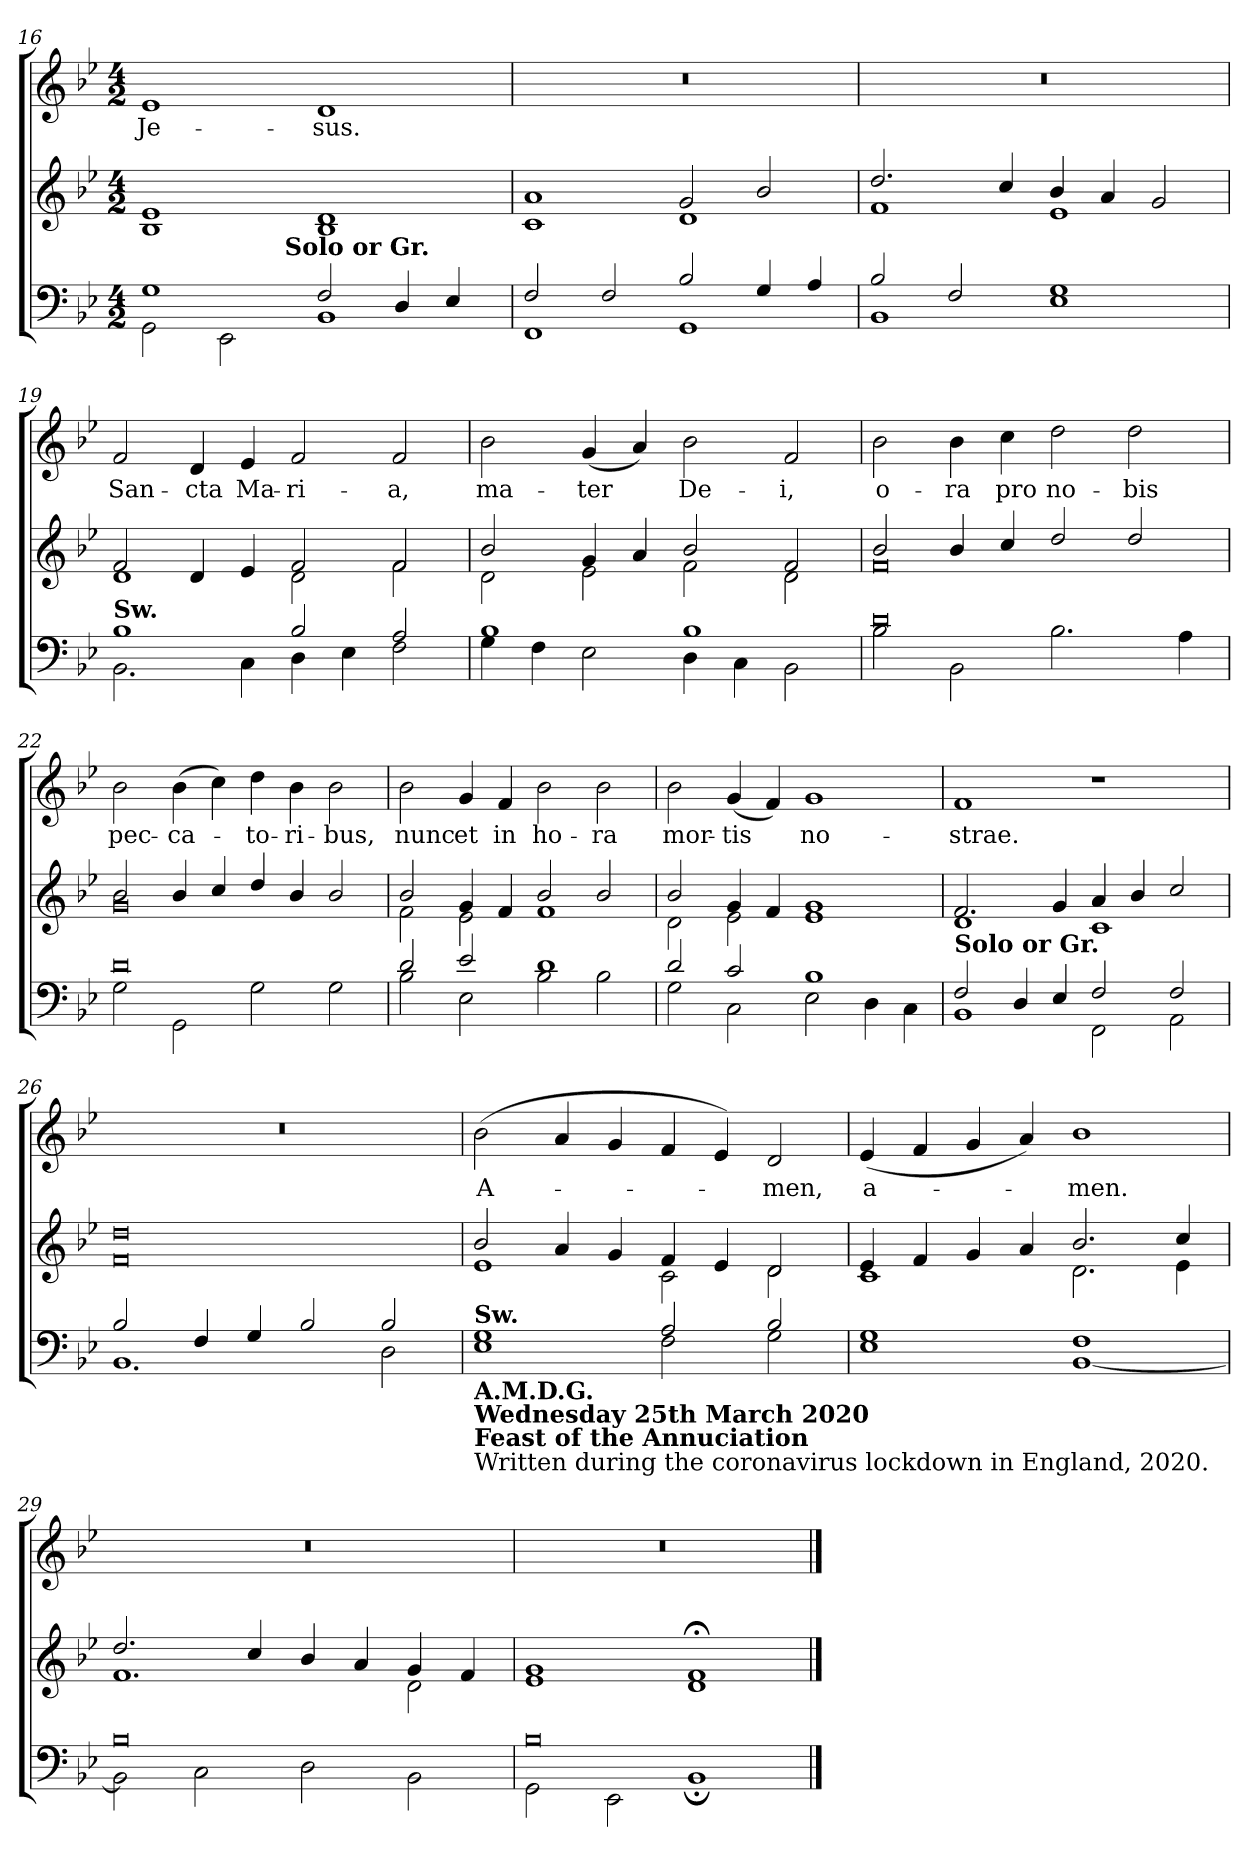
**kern	**kern	**kern	**text
*part2	*part2	*part1	*part1
*staff3	*staff2	*staff1	*staff1
*clefF4	*clefG2	*clefG2	*
*k[b-e-]	*k[b-e-]	*k[b-e-]	*
*B-:	*B-:	*B-:	*
*M4/2	*M4/2	*M4/2	*
=16	=16	=16	=16
*^	*^	*	*
!	!	!	!	!	!LO:LY:b
*	*^	*	*	*	*
1G	2GG\	2..ryy	1e-	1B-	1e-	Je-
.	2EE-\	.	.	.	.	.
!	!	!LO:TX:a:B:t=Solo or Gr.	!	!	!	!
.	.	1ryy	.	.	.	.
!	!	!	!	!	!	!LO:LY:b
2F/	1BB-	.	1d	1B-	1d	-sus.
4D/	.	.	.	.	.	.
4E-/	.	.	.	.	.	.
.	.	8ryy	.	.	.	.
*	*v	*v	*	*	*	*
!!LO:PB:g=z
=17	=17	=17	=17	=17	=17
2F/	1FF	1a	1c	0r	.
2F/	.	.	.	.	.
2B-/	1GG	2g/	1d	.	.
4G/	.	2b-/	.	.	.
4A/	.	.	.	.	.
=18	=18	=18	=18	=18	=18
2B-/	1BB-	2.dd/	1f	0r	.
2F/	.	.	.	.	.
.	.	4cc/	.	.	.
1G	1E-	4b-/	1e-	.	.
.	.	4a/	.	.	.
.	.	2g/	.	.	.
=19	=19	=19	=19	=19	=19
!LO:TX:a:B:t=Sw.	!	!	!	!	!
!	!	!	!	!	!LO:LY:b
1B-	2.BB-\	2f/	1d	2f/	San-
!	!	!	!	!	!LO:LY:b
.	.	4d/	.	4d/	-cta
!	!	!	!	!	!LO:LY:b
.	4C\	4e-/	.	4e-/	Ma-
!	!	!	!	!	!LO:LY:b
2B-/	4D\	2f/	2d\	2f/	-ri-
.	4E-\	.	.	.	.
!	!	!	!	!	!LO:LY:b
2A/	2F\	2f/	2f\	2f/	-a,
=20	=20	=20	=20	=20	=20
!	!	!	!	!	!LO:LY:b
1B-	4G\	2b-/	2d\	2b-\	ma-
.	4F\	.	.	.	.
!	!	!	!	!	!LO:LY:b
.	2E-\	4g/	2e-\	(<4g/	-ter
.	.	4a/	.	4a/)	.
!	!	!	!	!	!LO:LY:b
1B-	4D\	2b-/	2f\	2b-\	De-
.	4C\	.	.	.	.
!	!	!	!	!	!LO:LY:b
.	2BB-\	2f/	2d\	2f/	-i,
!!LO:LB:g=z
=21	=21	=21	=21	=21	=21
!	!	!	!	!	!LO:LY:b
0d	2B-\	2b-/	0f	2b-\	o-
!	!	!	!	!	!LO:LY:b
.	2BB-\	4b-/	.	4b-\	-ra
!	!	!	!	!	!LO:LY:b
.	.	4cc/	.	4cc\	pro
!	!	!	!	!	!LO:LY:b
.	2.B-\	2dd/	.	2dd\	no-
!	!	!	!	!	!LO:LY:b
.	.	2dd/	.	2dd\	-bis
.	4A\	.	.	.	.
=22	=22	=22	=22	=22	=22
!	!	!	!	!	!LO:LY:b
0d	2G\	2b-/	0g	2b-\	pec-
!	!	!	!	!	!LO:LY:b
.	2GG\	4b-/	.	(>4b-\	-ca-
.	.	4cc/	.	4cc\)	.
!	!	!	!	!	!LO:LY:b
.	2G\	4dd/	.	4dd\	-to-
!	!	!	!	!	!LO:LY:b
.	.	4b-/	.	4b-\	-ri-
!	!	!	!	!	!LO:LY:b
.	2G\	2b-/	.	2b-\	-bus,
=23	=23	=23	=23	=23	=23
!	!	!	!	!	!LO:LY:b
2d/	2B-\	2b-/	2f\	2b-\	nunc
!	!	!	!	!	!LO:LY:b
2e-/	2E-\	4g/	2e-\	4g/	et
!	!	!	!	!	!LO:LY:b
.	.	4f/	.	4f/	in
!	!	!	!	!	!LO:LY:b
1d	2B-\	2b-/	1f	2b-\	ho-
!	!	!	!	!	!LO:LY:b
.	2B-\	2b-/	.	2b-\	-ra
=24	=24	=24	=24	=24	=24
!	!	!	!	!	!LO:LY:b
2d/	2G\	2b-/	2d\	2b-\	mor-
!	!	!	!	!	!LO:LY:b
2c/	2C\	4g/	2e-\	(<4g/	-tis
.	.	4f/	.	4f/)	.
!	!	!	!	!	!LO:LY:b
1B-	2E-\	1g	1e-	1g	no-
.	4D\	.	.	.	.
.	4C\	.	.	.	.
!!LO:LB:g=z
=25	=25	=25	=25	=25	=25
!LO:TX:a:B:t=Solo or Gr.	!	!	!	!	!
!	!	!	!	!	!LO:LY:b
2F/	1BB-	2.f/	1d	1f	-strae.
4D/	.	.	.	.	.
4E-/	.	4g/	.	.	.
2F/	2FF\	4a/	1c	1r	.
.	.	4b-/	.	.	.
2F/	2AA\	2cc/	.	.	.
=26	=26	=26	=26	=26	=26
2B-/	1.BB-	0dd	0f	0r	.
4F/	.	.	.	.	.
4G/	.	.	.	.	.
2B-/	.	.	.	.	.
2B-/	2D\	.	.	.	.
=27	=27	=27	=27	=27	=27
!LO:TX:b:B:t=A.M.D.G.\nWednesday 25th March 2020\nFeast of the Annuciation	!	!	!	!	!
!LO:TX:b:t=Written during the coronavirus lockdown in England, 2020.	!	!	!	!	!
!LO:TX:a:B:t=Sw.	!	!	!	!	!
!	!	!	!	!	!LO:LY:b
1G	1E-	2b-/	1e-	(>2b-\	A-
.	.	4a/	.	4a/	.
.	.	4g/	.	4g/	.
2A/	2F\	4f/	2c\	4f/	.
.	.	4e-/	.	4e-/)	.
!	!	!	!	!	!LO:LY:b
2B-/	2G\	2d/	2d\	2d/	-men,
=28	=28	=28	=28	=28	=28
!	!	!	!	!	!LO:LY:b
1G	1E-	4e-/	1c	(<4e-/	a-
.	.	4f/	.	4f/	.
.	.	4g/	.	4g/	.
.	.	4a/	.	4a/)	.
!	!	!	!	!	!LO:LY:b
1F	[<1BB-	2.b-/	2.d\	1b-	-men.
.	.	4cc/	4e-\	.	.
!!LO:LB:g=z
=29	=29	=29	=29	=29	=29
0B-	2BB-\]	2.dd/	1.f	0r	.
.	2C\	.	.	.	.
.	.	4cc/	.	.	.
.	2D\	4b-/	.	.	.
.	.	4a/	.	.	.
.	2BB-\	4g/	2d\	.	.
.	.	4f/	.	.	.
=30	=30	=30	=30	=30	=30
0B-	2GG\	1g	1e-	0r	.
.	2EE-\	.	.	.	.
.	1BB-;	1f;<	1d	.	.
*v	*v	*	*	*	*
*	*v	*v	*	*
==	==	==	==
*-	*-	*-	*-
